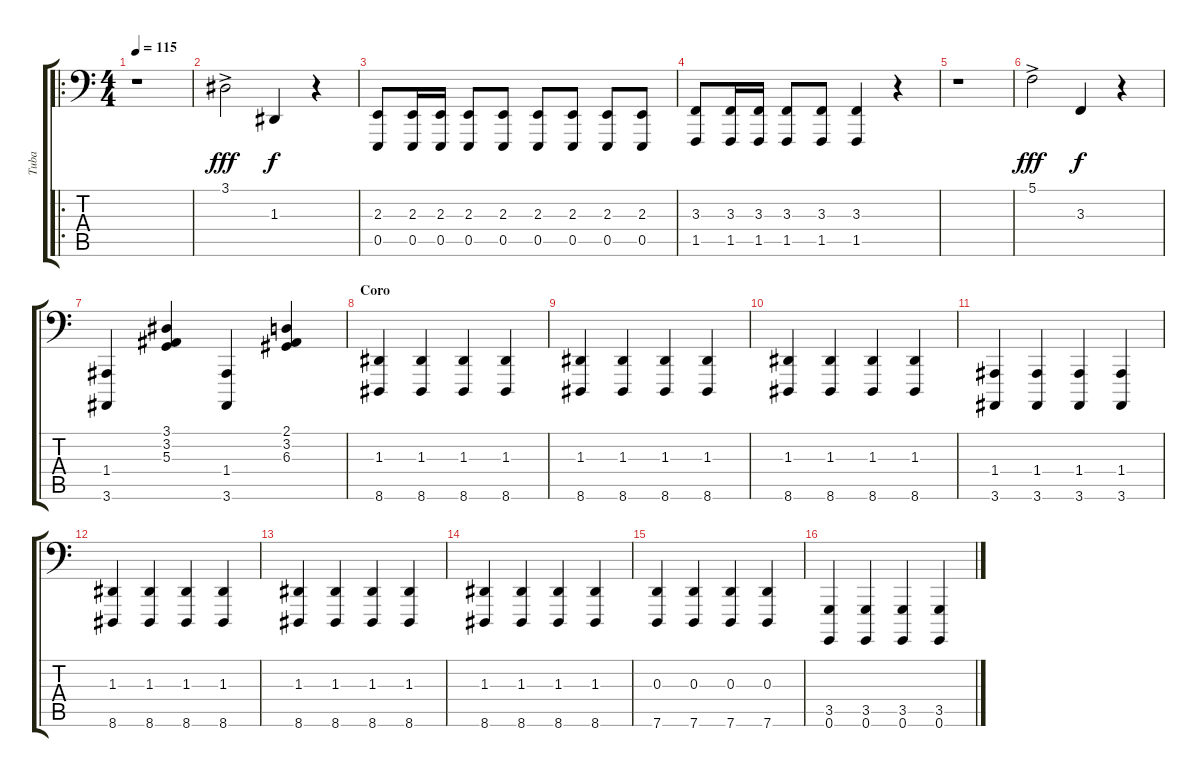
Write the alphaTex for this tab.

\track ("Tuba" "Tuba") {instrument tuba}
\staff {score tabs}
\tuning (C3 G2 D2 A1 E1 G0) {hide}
\ro
\ts (4 4)
\tempo 115
\clef f4
\ks c
r.1{dy fff instrument tuba} |
3.1{ac}.2 1.3.4{dy f} r.4 |
(2.3 0.5).8 (2.3 0.5).16 (2.3 0.5).16 (2.3 0.5).8 (2.3 0.5).8 (2.3 0.5).8 (2.3 0.5).8 (2.3 0.5).8 (2.3 0.5).8 |
(3.3 1.5).8 (3.3 1.5).16 (3.3 1.5).16 (3.3 1.5).8 (3.3 1.5).8 (3.3 1.5).4 r.4 |
r.1 |
5.1{ac}.2{dy fff} 3.3.4{dy f} r.4 |
(1.4 3.6).4 (3.1 3.2 5.3).4 (1.4 3.6).4 (2.1 3.2 6.3).4 |
\section ("" "Coro")
(1.3 8.6).4 (1.3 8.6).4 (1.3 8.6).4 (1.3 8.6).4 |
(1.3 8.6).4 (1.3 8.6).4 (1.3 8.6).4 (1.3 8.6).4 |
(1.3 8.6).4 (1.3 8.6).4 (1.3 8.6).4 (1.3 8.6).4 |
(1.4 3.6).4 (1.4 3.6).4 (1.4 3.6).4 (1.4 3.6).4 |
(1.3 8.6).4 (1.3 8.6).4 (1.3 8.6).4 (1.3 8.6).4 |
(1.3 8.6).4 (1.3 8.6).4 (1.3 8.6).4 (1.3 8.6).4 |
(1.3 8.6).4 (1.3 8.6).4 (1.3 8.6).4 (1.3 8.6).4 |
(0.3 7.6).4 (0.3 7.6).4 (0.3 7.6).4 (0.3 7.6).4 |
(3.5 0.6).4 (3.5 0.6).4 (3.5 0.6).4 (3.5 0.6).4
